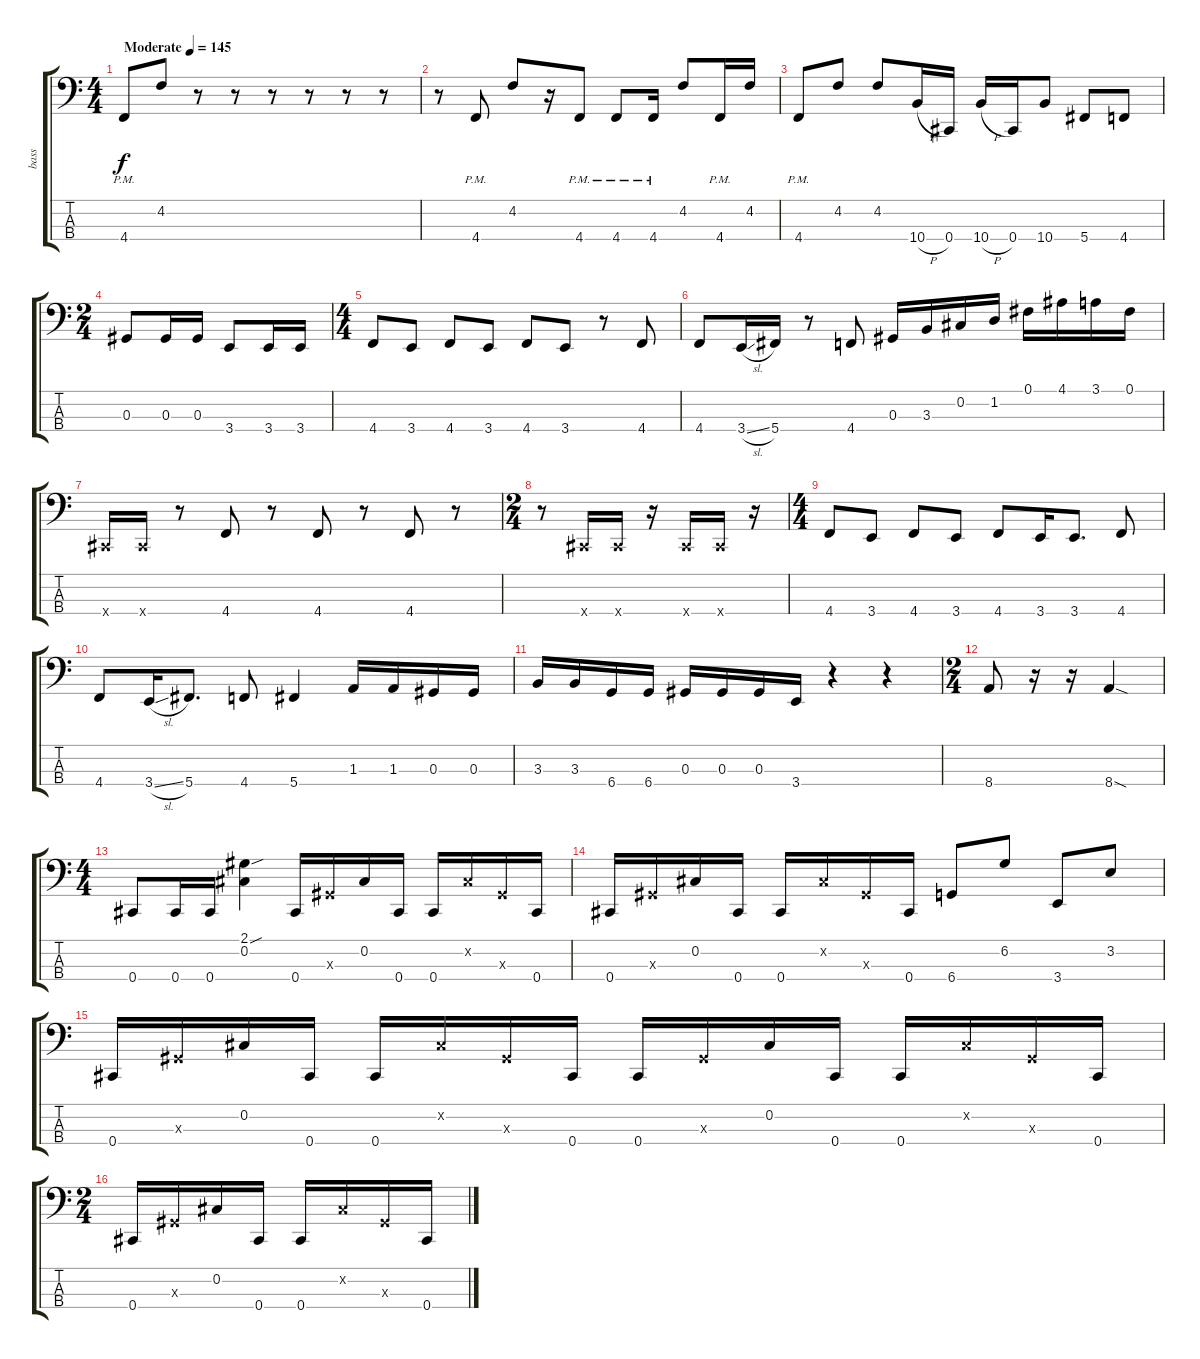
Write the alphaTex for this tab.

\track ("bass" "bass") {instrument electricbasspick}
\staff {score tabs}
\tuning (Gb2 Db2 Ab1 Db1) {hide}
\ts (4 4)
\tempo (145 "Moderate")
\clef f4
\ks c
4.4{pm}.8{dy f instrument electricbasspick} 4.2.8 r.8 r.8 r.8 r.8 r.8 r.8 |
r.8 4.4{pm}.8 4.2.8 r.16 4.4{pm}.8 4.4{pm}.8 4.4{pm}.16 4.2.8 4.4{pm}.16 4.2.16 |
4.4{pm}.8 4.2.8 4.2.8 10.4{h}.16 0.4.16 10.4{h}.16 0.4.16 10.4.8 5.4.8 4.4.8 |
\ts (2 4)
0.3.8 0.3.16 0.3.16 3.4.8 3.4.16 3.4.16 |
\ts (4 4)
4.4.8 3.4.8 4.4.8 3.4.8 4.4.8 3.4.8 r.8 4.4.8 |
4.4.8 3.4{sl}.16 5.4.16 r.8 4.4.8 0.3.16 3.3.16 0.2.16 1.2.16 0.1.16 4.1.16 3.1.16 0.1.16 |
0.4{x}.16 0.4{x}.16 r.8 4.4.8 r.8 4.4.8 r.8 4.4.8 r.8 |
\ts (2 4)
r.8 0.4{x}.16 0.4{x}.16 r.16 0.4{x}.16 0.4{x}.16 r.16 |
\ts (4 4)
4.4.8 3.4.8 4.4.8 3.4.8 4.4.8 3.4.16 3.4.8{d} 4.4.8 |
4.4.8 3.4{sl}.16 5.4.8{d} 4.4.8 5.4.4 1.3.16 1.3.16 0.3.16 0.3.16 |
3.3.16 3.3.16 6.4.16 6.4.16 0.3.16 0.3.16 0.3.16 3.4.16 r.4 r.4 |
\ts (2 4)
8.4.8 r.16 r.16 8.4{sod}.4 |
\ts (4 4)
0.4.8 0.4.16 0.4.16 (2.1{sou} 0.2).4 0.4.16 0.3{x}.16 0.2.16 0.4.16 0.4.16 0.2{x}.16 0.3{x}.16 0.4.16 |
0.4.16 0.3{x}.16 0.2.16 0.4.16 0.4.16 0.2{x}.16 0.3{x}.16 0.4.16 6.4.8 6.2.8 3.4.8 3.2.8 |
0.4.16 0.3{x}.16 0.2.16 0.4.16 0.4.16 0.2{x}.16 0.3{x}.16 0.4.16 0.4.16 0.3{x}.16 0.2.16 0.4.16 0.4.16 0.2{x}.16 0.3{x}.16 0.4.16 |
\ts (2 4)
0.4.16 0.3{x}.16 0.2.16 0.4.16 0.4.16 0.2{x}.16 0.3{x}.16 0.4.16
